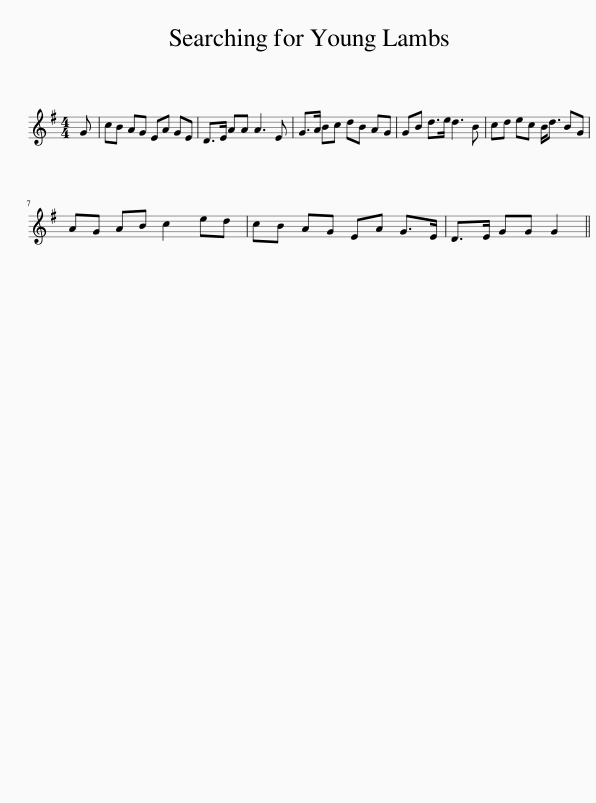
X:1
L:1/8
M:4/4
I:linebreak $
K:G
V:1 treble
V:1
 G | cB AG EA GE | D>E AA A3 E | G>A Bc dB AG | GB d>e d3 B | %5
 cd ec B<d BG |$ AG AB c2 ed | cB AG EA G>E | D>E GG G2 || %9
